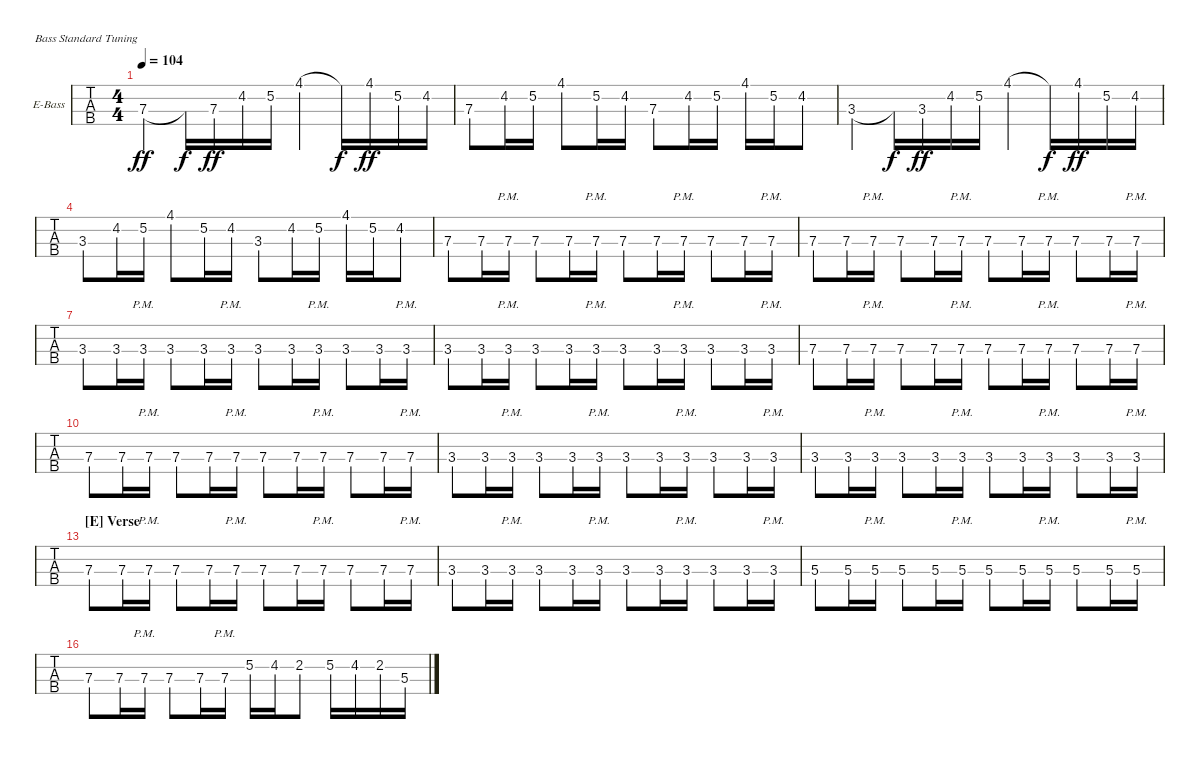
\bracketExtendMode nobrackets
\firstSystemTrackNameOrientation horizontal
\otherSystemsTrackNameOrientation horizontal
\defaultBarNumberDisplay FirstOfSystem
\track ("Bass" "E-Bass") {instrument electricbassfinger}
\staff {tabs}
\tuning (G2 D2 A1 E1)
\ts (4 4)
\tempo 104
\clef f4
\scale
0.237624
\ks c
7.3.4{dy ff} 7.3{t}.16{dy f} 7.3.16{dy ff} 4.2.16 5.2.16 4.1.4 4.1{t}.16{dy f} 4.1.16{dy ff} 5.2.16 4.2.16 |
\scale
0.262376 7.3.8 4.2.16 5.2.16 4.1.8 5.2.16 4.2.16 7.3.8 4.2.16 5.2.16 4.1.16 5.2.16 4.2.8 |
\scale
0.237624 3.3.4 3.3{t}.16{dy f} 3.3.16{dy ff} 4.2.16 5.2.16 4.1.4 4.1{t}.16{dy f} 4.1.16{dy ff} 5.2.16 4.2.16 |
\scale
0.262376 3.3.8 4.2.16 5.2.16 4.1.8 5.2.16 4.2.16 3.3.8 4.2.16 5.2.16 4.1.16 5.2.16 4.2.8 |
\scale
0.25 7.3.8 7.3.16 7.3{pm}.16 7.3.8 7.3.16 7.3{pm}.16 7.3.8 7.3.16 7.3{pm}.16 7.3.8 7.3.16 7.3{pm}.16 |
\scale
0.25 7.3.8 7.3.16 7.3{pm}.16 7.3.8 7.3.16 7.3{pm}.16 7.3.8 7.3.16 7.3{pm}.16 7.3.8 7.3.16 7.3{pm}.16 |
\scale
0.25 3.3.8 3.3.16 3.3{pm}.16 3.3.8 3.3.16 3.3{pm}.16 3.3.8 3.3.16 3.3{pm}.16 3.3.8 3.3.16 3.3{pm}.16 |
\scale
0.25 3.3.8 3.3.16 3.3{pm}.16 3.3.8 3.3.16 3.3{pm}.16 3.3.8 3.3.16 3.3{pm}.16 3.3.8 3.3.16 3.3{pm}.16 |
\scale
0.25 7.3.8 7.3.16 7.3{pm}.16 7.3.8 7.3.16 7.3{pm}.16 7.3.8 7.3.16 7.3{pm}.16 7.3.8 7.3.16 7.3{pm}.16 |
\scale
0.25 7.3.8 7.3.16 7.3{pm}.16 7.3.8 7.3.16 7.3{pm}.16 7.3.8 7.3.16 7.3{pm}.16 7.3.8 7.3.16 7.3{pm}.16 |
\scale
0.25 3.3.8 3.3.16 3.3{pm}.16 3.3.8 3.3.16 3.3{pm}.16 3.3.8 3.3.16 3.3{pm}.16 3.3.8 3.3.16 3.3{pm}.16 |
\scale
0.25 3.3.8 3.3.16 3.3{pm}.16 3.3.8 3.3.16 3.3{pm}.16 3.3.8 3.3.16 3.3{pm}.16 3.3.8 3.3.16 3.3{pm}.16 |
\section ("E" "Verse")
\scale
0.247375 7.3.8 7.3.16 7.3{pm}.16 7.3.8 7.3.16 7.3{pm}.16 7.3.8 7.3.16 7.3{pm}.16 7.3.8 7.3.16 7.3{pm}.16 |
\scale
0.247375 3.3.8 3.3.16 3.3{pm}.16 3.3.8 3.3.16 3.3{pm}.16 3.3.8 3.3.16 3.3{pm}.16 3.3.8 3.3.16 3.3{pm}.16 |
\scale
0.247375 5.3.8 5.3.16 5.3{pm}.16 5.3.8 5.3.16 5.3{pm}.16 5.3.8 5.3.16 5.3{pm}.16 5.3.8 5.3.16 5.3{pm}.16 |
\scale
0.257876 7.3.8 7.3.16 7.3{pm}.16 7.3.8 7.3.16 7.3{pm}.16 5.2.16 4.2.16 2.2.8 5.2.16 4.2.16 2.2.16 5.3.16
